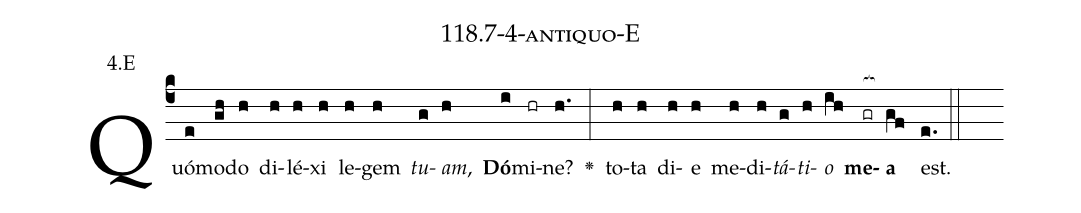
name: 118.7-4-antiquo-E;
annotation: 4.E;
%%
(c4)Quó(e)mo(gh)do(h) di(h)lé(h)xi(h) le(h)gem(h) <i>tu</i>(g)<i>am</i>,(h) <b>Dó</b>(i)mi(hr)ne?(h.) <v>\greheightstar</v>(:) to(h)ta(h) di(h)e(h) me(h)di(h)<i>tá</i>(g)<i>ti</i>(h)<i>o</i>(ih) <b>me</b>(gr[ocb:1{])<b>a</b>(gf[ocb:0}]) est.(e.) (::)


%E(h) u(g) o(h) u(ih) a(gf) e.(e.) (::)
